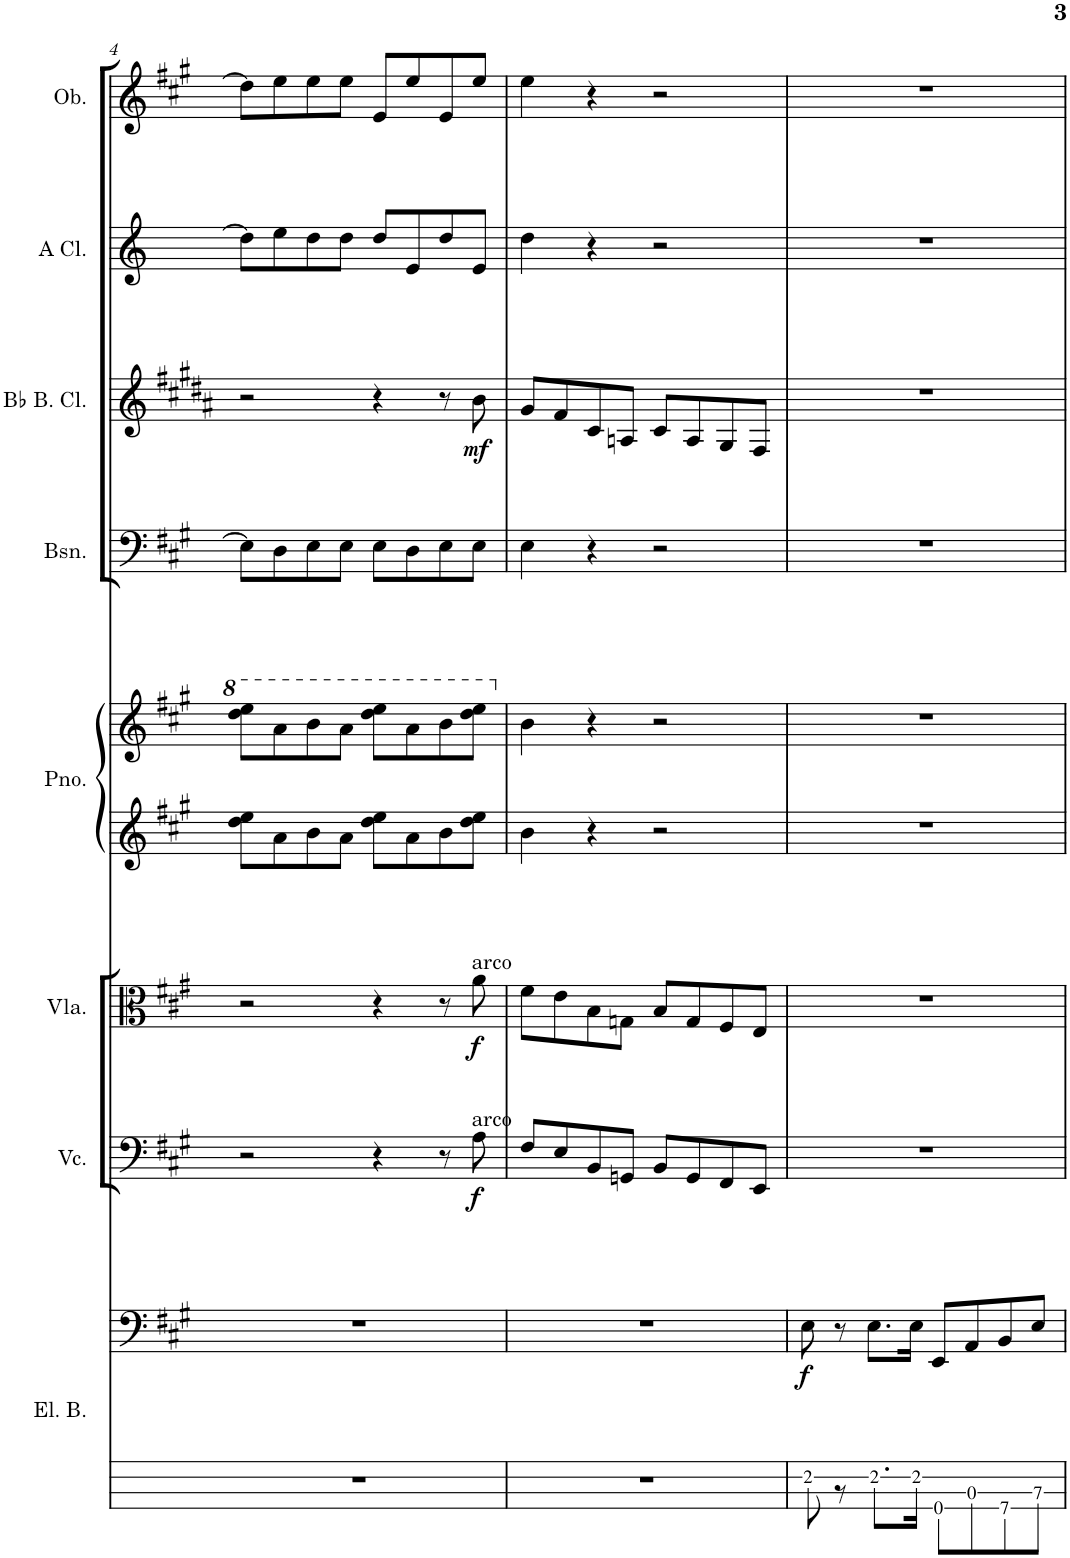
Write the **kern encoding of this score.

**kern	**kern	**dynam	**kern	**dynam	**kern	**dynam	**kern	**kern	**kern	**kern	**dynam	**kern	**kern
*part8	*part8	*part8	*part7	*part7	*part6	*part6	*part5	*part5	*part4	*part3	*part3	*part2	*part1
*staff10	*staff9	*staff9/10	*staff8	*staff8	*staff7	*staff7	*staff6	*staff5	*staff4	*staff3	*staff3	*staff2	*staff1
*I"Electric Bass	*	*	*I"Violoncello	*	*I"Viola	*	*I"Piano	*	*I"Bassoon	*I"Bb Bass Clarinet	*	*I"A Clarinet	*I"Oboe
*I'El. B.	*	*	*I'Vc.	*	*I'Vla.	*	*I'Pno.	*	*I'Bsn.	*I'Bb B. Cl.	*	*I'A Cl.	*I'Ob.
!!LO:PB:g=z
*	*clefF4	*	*clefF4	*	*clefC3	*	*clefG2	*clefG2	*clefF4	*clefG2	*	*clefG2	*clefG2
*Trd7c12	*Trd7c12	*	*	*	*	*	*	*	*	*Trd8c14	*	*Trd1c2	*
*k[f#c#g#]	*k[f#c#g#]	*	*k[f#c#g#]	*	*k[f#c#g#]	*	*k[f#c#g#]	*k[f#c#g#]	*k[f#c#g#]	*k[f#c#g#d#a#]	*	*k[]	*k[f#c#g#]
*M4/4	*M4/4	*	*M4/4	*	*M4/4	*	*M4/4	*M4/4	*M4/4	*M4/4	*	*M4/4	*M4/4
=4	=4	=4	=4	=4	=4	=4	=4	=4	=4	=4	=4	=4	=4
1r	1r	.	2r	.	2r	.	8dd\ 8ee\L	8ddd\ 8eee\L	8E\L]	2r	.	8dd\L]	8dd\L]
.	.	.	.	.	.	.	8a\	8aa\	8D\	.	.	8ee\	8ee\
.	.	.	.	.	.	.	8b\	8bb\	8E\	.	.	8dd\	8ee\
.	.	.	.	.	.	.	8a\J	8aa\J	8E\J	.	.	8dd\J	8ee\J
.	.	.	4r	.	4r	.	8dd\ 8ee\L	8ddd\ 8eee\L	8E\L	4r	.	8dd/L	8e/L
.	.	.	.	.	.	.	8a\	8aa\	8D\	.	.	8e/	8ee/
.	.	.	8r	.	8r	.	8b\	8bb\	8E\	8r	.	8dd/	8e/
!	!	!	!	!	!LO:TX:a:t=arco	!	!	!	!	!	!	!	!
!	!	!	!LO:TX:a:t=arco	!	!	!	!	!	!	!	!	!	!
!	!	!	!	!LO:DY:b	!	!LO:DY:b	!	!	!	!	!LO:DY:b	!	!
.	.	.	8A\	f	8a\	f	8dd\ 8ee\J	8ddd\ 8eee\J	8E\J	8b\	mf	8e/J	8ee/J
=5	=5	=5	=5	=5	=5	=5	=5	=5	=5	=5	=5	=5	=5
1r	1r	.	8F#/L	.	8f#\L	.	4b\	4b\	4E\	8g#/L	.	4dd\	4ee\
.	.	.	8E/	.	8e\	.	.	.	.	8f#/	.	.	.
.	.	.	8BB/	.	8B\	.	4r	4r	4r	8c#/	.	4r	4r
.	.	.	8GGn/J	.	8Gn\J	.	.	.	.	8An/J	.	.	.
.	.	.	8BB/L	.	8B/L	.	2r	2r	2r	8c#/L	.	2r	2r
.	.	.	8GG/	.	8G/	.	.	.	.	8A/	.	.	.
.	.	.	8FF#/	.	8F#/	.	.	.	.	8G#/	.	.	.
.	.	.	8EE/J	.	8E/J	.	.	.	.	8F#/J	.	.	.
=6	=6	=6	=6	=6	=6	=6	=6	=6	=6	=6	=6	=6	=6
!	!	!LO:DY:b	!	!	!	!	!	!	!	!	!	!	!
8E\	8E\	f	1r	.	1r	.	1r	1r	1r	1r	.	1r	1r
8r	8r	.	.	.	.	.	.	.	.	.	.	.	.
8.E\L	8.E\L	.	.	.	.	.	.	.	.	.	.	.	.
16E\Jk	16E\Jk	.	.	.	.	.	.	.	.	.	.	.	.
8EE\L	8EE/L	.	.	.	.	.	.	.	.	.	.	.	.
8AA\	8AA/	.	.	.	.	.	.	.	.	.	.	.	.
8BB\	8BB/	.	.	.	.	.	.	.	.	.	.	.	.
8E\J	8E/J	.	.	.	.	.	.	.	.	.	.	.	.
=	=	=	=	=	=	=	=	=	=	=	=	=	=
*-	*-	*-	*-	*-	*-	*-	*-	*-	*-	*-	*-	*-	*-
